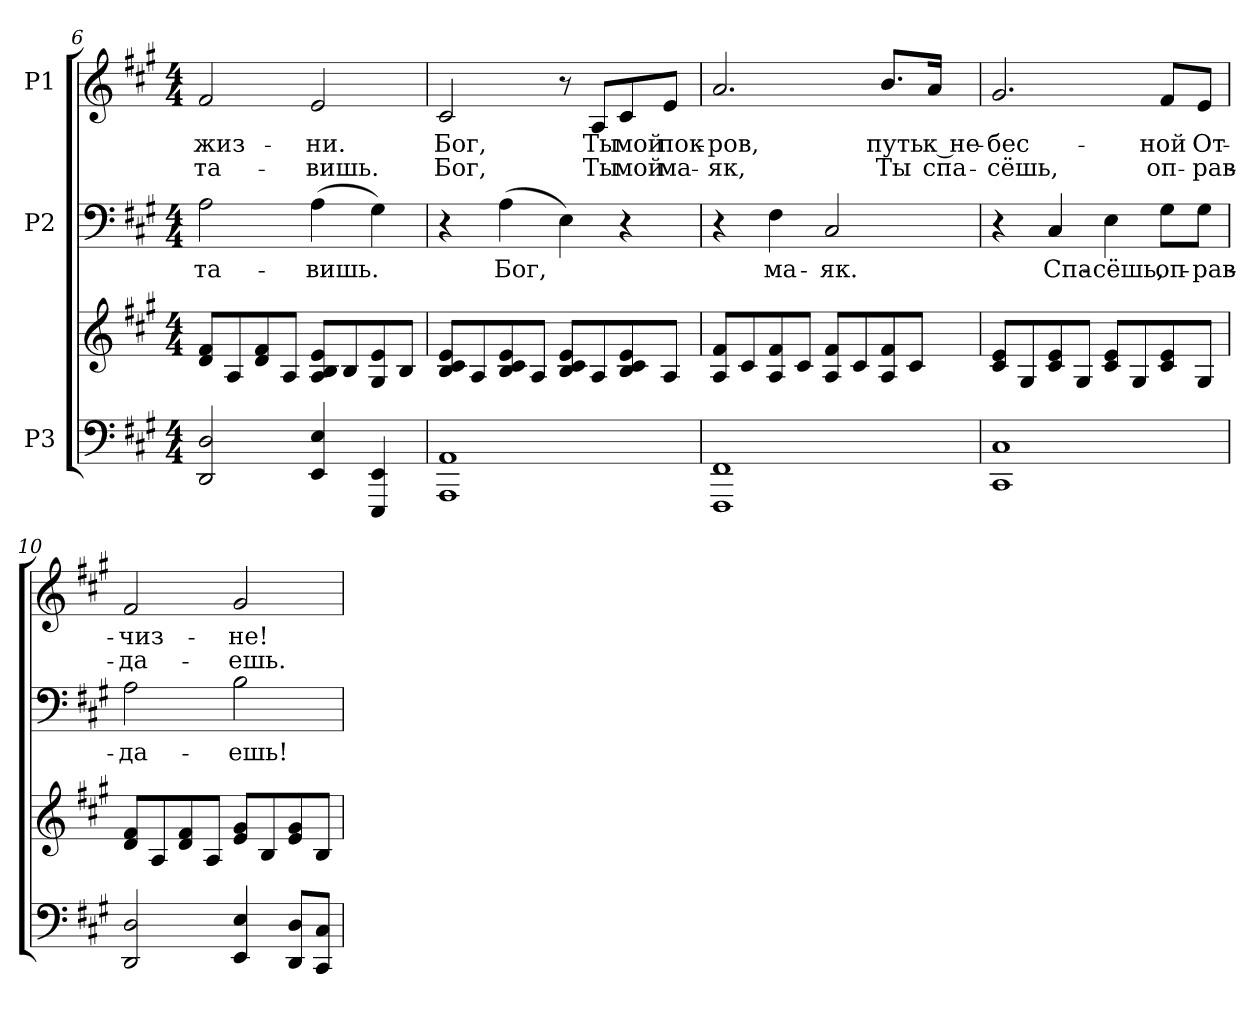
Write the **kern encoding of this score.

**kern	**kern	**kern	**text	**kern	**text	**text
*part3	*part3	*part2	*part2	*part1	*part1	*part1
*staff4	*staff3	*staff2	*staff2	*staff1	*staff1	*staff1
*I"P3	*	*I"P2	*	*I"P1	*	*
*clefF4	*clefG2	*clefF4	*	*clefG2	*	*
*k[f#c#g#]	*k[f#c#g#]	*k[f#c#g#]	*	*k[f#c#g#]	*	*
*A:	*A:	*A:	*	*A:	*	*
*M4/4	*M4/4	*M4/4	*	*M4/4	*	*
=6	=6	=6	=6	=6	=6	=6
!	!	!	!LO:LY:a:color=#000000	!	!	!
!	!	!	!	!	!LO:LY:b:color=#000000	!LO:LY:b:color=#000000
2DDi/ 2Di	8di/ 8f#iL	2Ai\	-та-	2f#i/	жиз-	-та-
.	8Ai/	.	.	.	.	.
.	8di/ 8f#i	.	.	.	.	.
.	8Ai/J	.	.	.	.	.
!	!	!	!LO:LY:a:color=#000000	!	!	!
!	!	!	!	!	!LO:LY:b:color=#000000	!LO:LY:b:color=#000000
4EEi/ 4Ei	8Ai/ 8Bi 8eiL	(4Ai\	-вишь.	2ei/	-ни.	-вишь.
.	8Bi/	.	.	.	.	.
4EEEi/ 4EEi	8G#i/ 8ei	4G#i\)	.	.	.	.
.	8Bi/J	.	.	.	.	.
=7	=7	=7	=7	=7	=7	=7
!	!	!	!	!	!LO:LY:b:color=#000000	!LO:LY:b:color=#000000
1AAAi 1AAi	8Bi/ 8c#i 8eiL	4r	.	2c#i/	Бог,	Бог,
.	8Ai/	.	.	.	.	.
!	!	!	!LO:LY:a:color=#000000	!	!	!
.	8Bi/ 8c#i 8ei	(4Ai\	Бог,	.	.	.
.	8Ai/J	.	.	.	.	.
.	8Bi/ 8c#i 8eiL	4Ei\)	.	8r	.	.
!	!	!	!	!	!LO:LY:b:color=#000000	!LO:LY:b:color=#000000
.	8Ai/	.	.	8Ai/L	Ты	Ты
!	!	!	!	!	!LO:LY:b:color=#000000	!LO:LY:b:color=#000000
.	8Bi/ 8c#i 8ei	4r	.	8c#i/	мой	мой
!	!	!	!	!	!LO:LY:b:color=#000000	!LO:LY:b:color=#000000
.	8Ai/J	.	.	8ei/J	пок-	ма-
=8	=8	=8	=8	=8	=8	=8
!	!	!	!	!	!LO:LY:b:color=#000000	!LO:LY:b:color=#000000
1FFF#i 1FF#i	8Ai/ 8f#iL	4r	.	2.ai/	-ров,	-як,
.	8c#i/	.	.	.	.	.
!	!	!	!LO:LY:a:color=#000000	!	!	!
.	8Ai/ 8f#i	4F#i\	ма-	.	.	.
.	8c#i/J	.	.	.	.	.
!	!	!	!LO:LY:a:color=#000000	!	!	!
.	8Ai/ 8f#iL	2C#i/	-як.	.	.	.
.	8c#i/	.	.	.	.	.
!	!	!	!	!	!LO:LY:b:color=#000000	!LO:LY:b:color=#000000
.	8Ai/ 8f#i	.	.	8.bi/L	путь	Ты
.	8c#i/J	.	.	.	.	.
!	!	!	!	!	!LO:LY:b:color=#000000	!LO:LY:b:color=#000000
.	.	.	.	16ai/Jk	к не-	спа-
!!LO:LB:g=z
=9	=9	=9	=9	=9	=9	=9
!	!	!	!	!	!LO:LY:b:color=#000000	!LO:LY:b:color=#000000
1CC#i 1C#i	8c#i/ 8eiL	4r	.	2.g#i/	-бес-	-сёшь,
.	8G#i/	.	.	.	.	.
!	!	!	!LO:LY:a:color=#000000	!	!	!
.	8c#i/ 8ei	4C#i/	Спа-	.	.	.
.	8G#i/J	.	.	.	.	.
!	!	!	!LO:LY:a:color=#000000	!	!	!
.	8c#i/ 8eiL	4Ei\	-сёшь,	.	.	.
.	8G#i/	.	.	.	.	.
!	!	!	!LO:LY:a:color=#000000	!	!	!
!	!	!	!	!	!LO:LY:b:color=#000000	!LO:LY:b:color=#000000
.	8c#i/ 8ei	8G#i\L	оп-	8f#i/L	-ной	оп-
!	!	!	!LO:LY:a:color=#000000	!	!	!
!	!	!	!	!	!LO:LY:b:color=#000000	!LO:LY:b:color=#000000
.	8G#i/J	8G#i\J	-рав-	8ei/J	От-	-рав-
=10	=10	=10	=10	=10	=10	=10
!	!	!	!LO:LY:a:color=#000000	!	!	!
!	!	!	!	!	!LO:LY:b:color=#000000	!LO:LY:b:color=#000000
2DDi/ 2Di	8di/ 8f#iL	2Ai\	-да-	2f#i/	-чиз-	-да-
.	8Ai/	.	.	.	.	.
.	8di/ 8f#i	.	.	.	.	.
.	8Ai/J	.	.	.	.	.
!	!	!	!LO:LY:a:color=#000000	!	!	!
!	!	!	!	!	!LO:LY:b:color=#000000	!LO:LY:b:color=#000000
4EEi/ 4Ei	8ei/ 8g#iL	2Bi\	-ешь!	2g#i/	-не!	-ешь.
.	8Bi/	.	.	.	.	.
8DDi/ 8DiL	8ei/ 8g#i	.	.	.	.	.
8CC#i/ 8C#iJ	8Bi/J	.	.	.	.	.
=	=	=	=	=	=	=
*-	*-	*-	*-	*-	*-	*-
